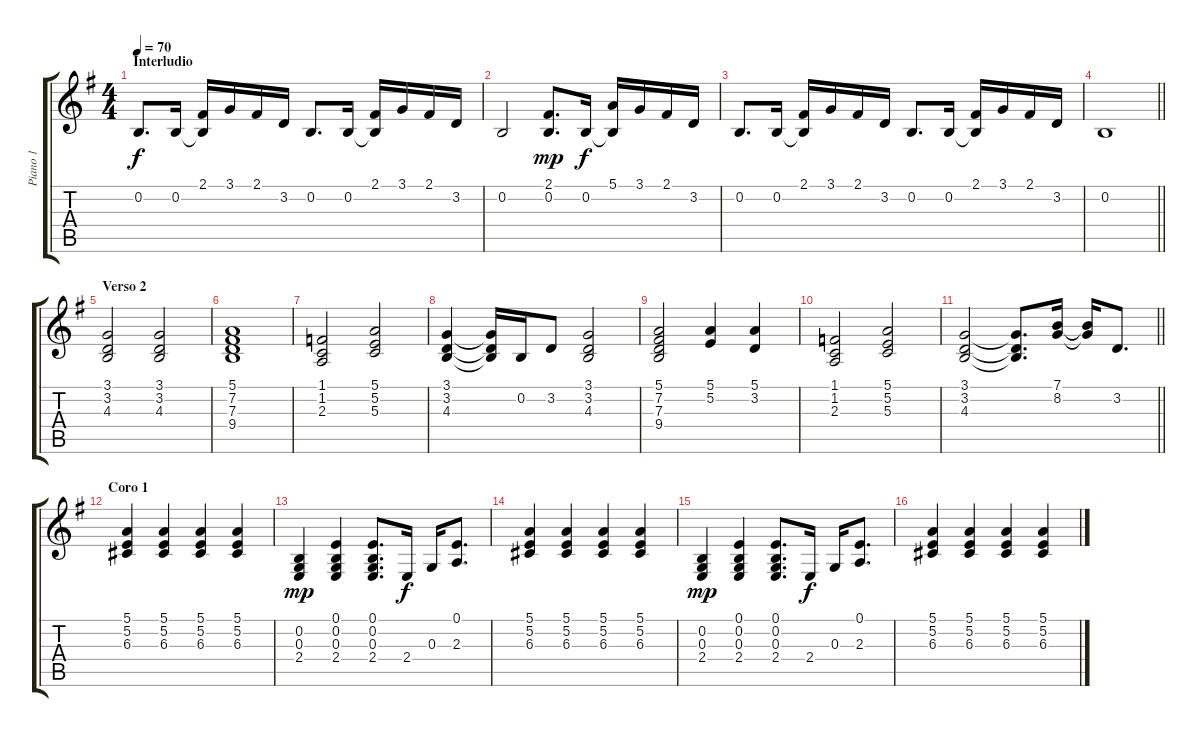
\track ("Piano 1" "Piano 1") {instrument acousticgrandpiano}
\staff {score tabs}
\tuning (E4 B3 G3 D3 A2 E2) {hide}
\ts (4 4)
\section ("" "Interludio")
\tempo 70
\clef g2
\ks g
0.2.8{d dy f} 0.2.16 (2.1 0.2{t}).16 3.1.16 2.1.16 3.2.16 0.2.8{d} 0.2.16 (2.1 0.2{t}).16 3.1.16 2.1.16 3.2.16 |
0.2.2 (2.1 0.2).8{d dy mp} 0.2.16{dy f} (5.1 0.2{t}).16 3.1.16 2.1.16 3.2.16 |
0.2.8{d} 0.2.16 (2.1 0.2{t}).16 3.1.16 2.1.16 3.2.16 0.2.8{d} 0.2.16 (2.1 0.2{t}).16 3.1.16 2.1.16 3.2.16 |
\barLineRight lightlight
0.2.1 |
\section ("" "Verso 2")
(3.1 3.2 4.3).2 (3.1 3.2 4.3).2 |
(5.1 7.2 7.3 9.4).1 |
(1.1 1.2 2.3).2 (5.1 5.2 5.3).2 |
(3.1 3.2 4.3).4 (3.1{t} 3.2{t} 4.3{t}).16 0.2.16 3.2.8 (3.1 3.2 4.3).2 |
(5.1 7.2 7.3 9.4).2 (5.1 5.2).4 (5.1 3.2).4 |
(1.1 1.2 2.3).2 (5.1 5.2 5.3).2 |
\barLineRight lightlight
(3.1 3.2 4.3).2 (3.1{t} 3.2{t} 4.3{t}).8{d} (7.1 8.2).16 (7.1{t} 8.2{t}).16 3.2.8{d} |
\section ("" "Coro 1")
(5.1 5.2 6.3).4 (5.1 5.2 6.3).4 (5.1 5.2 6.3).4 (5.1 5.2 6.3).4 |
(0.2 0.3 2.4).4{dy mp} (0.1 0.2 0.3 2.4).4 (0.1 0.2 0.3 2.4).8{d} 2.4.16{dy f} 0.3.16 (0.1 2.3).8{d} |
(5.1 5.2 6.3).4 (5.1 5.2 6.3).4 (5.1 5.2 6.3).4 (5.1 5.2 6.3).4 |
(0.2 0.3 2.4).4{dy mp} (0.1 0.2 0.3 2.4).4 (0.1 0.2 0.3 2.4).8{d} 2.4.16{dy f} 0.3.16 (0.1 2.3).8{d} |
(5.1 5.2 6.3).4 (5.1 5.2 6.3).4 (5.1 5.2 6.3).4 (5.1 5.2 6.3).4
